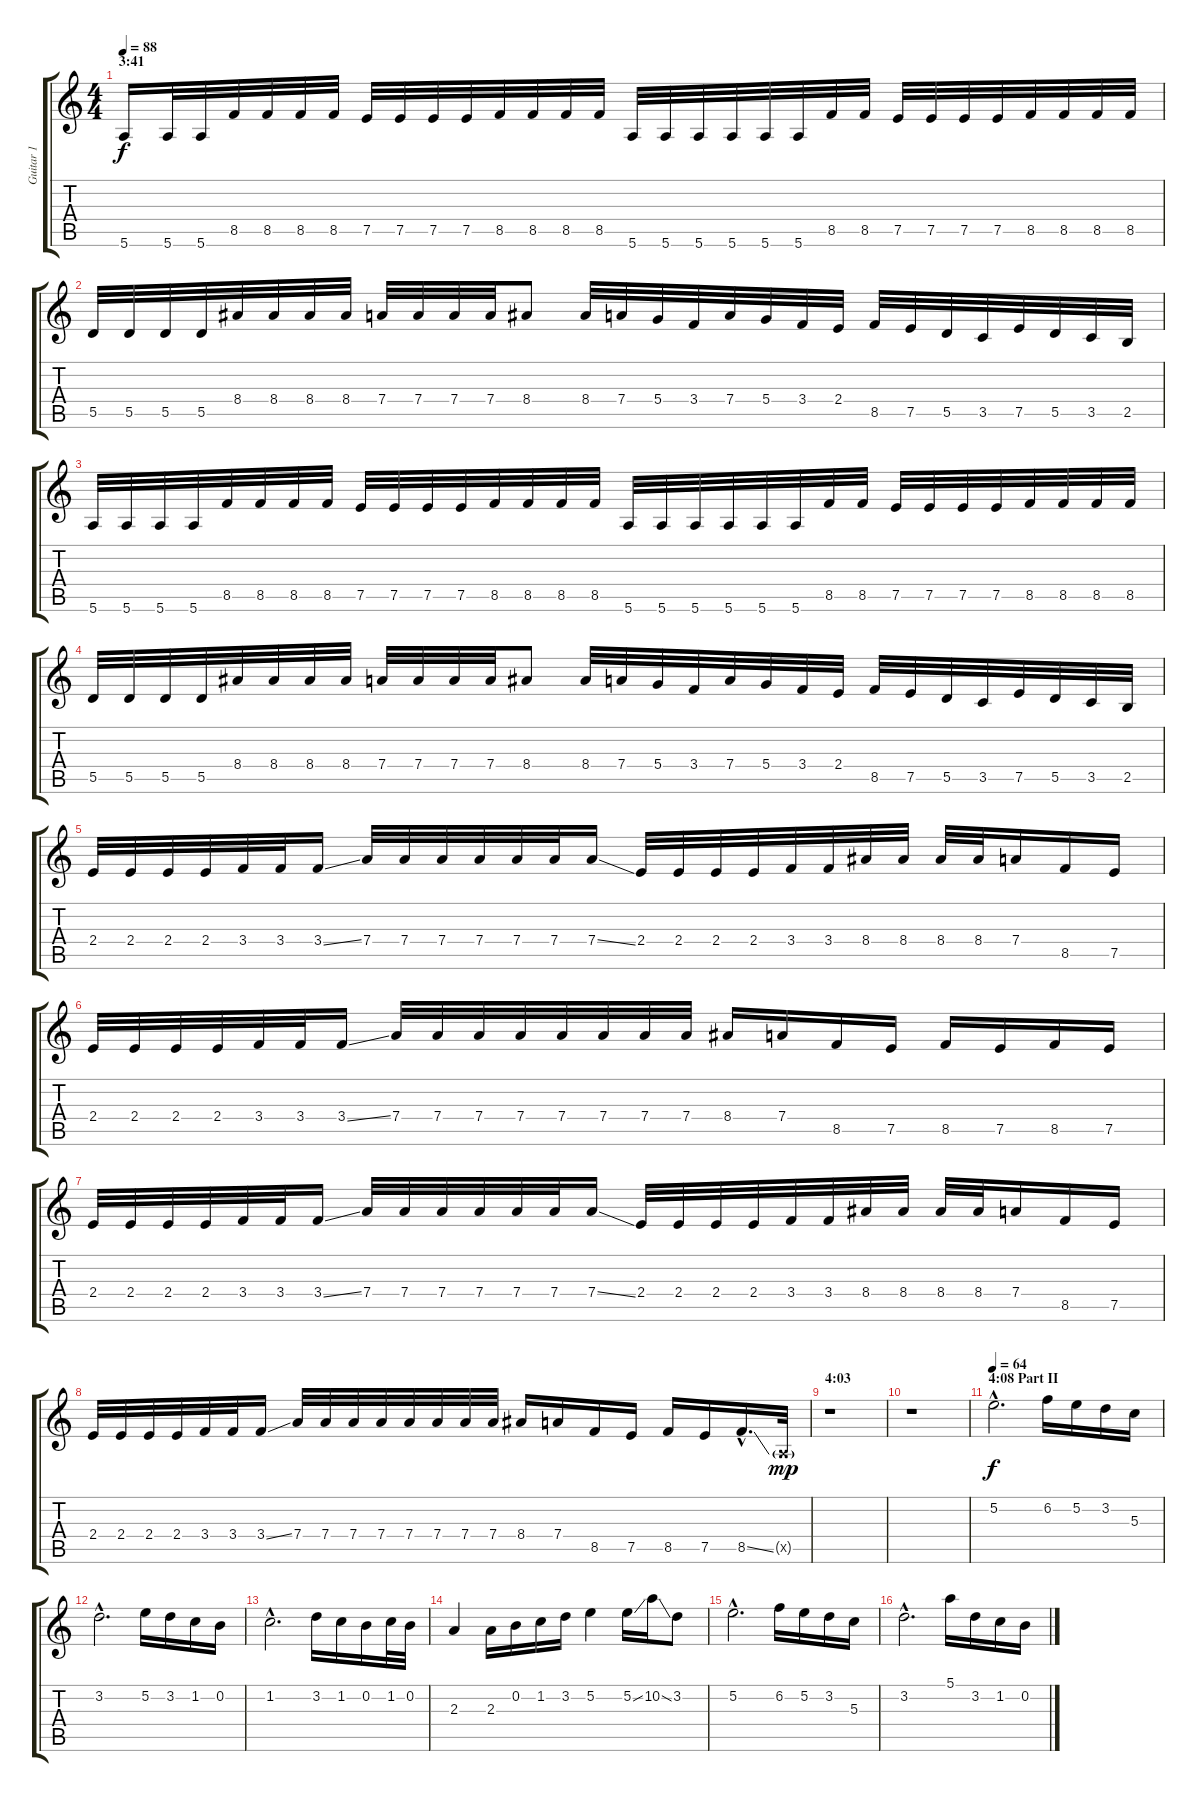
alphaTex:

\track ("Guitar 1" "Guitar 1") {instrument distortionguitar}
\staff {score tabs}
\tuning (E4 B3 G3 D3 A2 E2) {hide}
\ts (4 4)
\section ("" "3:41")
\tempo 88
\clef g2
\ks c
5.6.16{dy f} 5.6.32 5.6.32 8.5.32 8.5.32 8.5.32 8.5.32 7.5.32 7.5.32 7.5.32 7.5.32 8.5.32 8.5.32 8.5.32 8.5.32 5.6.32 5.6.32 5.6.32 5.6.32 5.6.32 5.6.32 8.5.32 8.5.32 7.5.32 7.5.32 7.5.32 7.5.32 8.5.32 8.5.32 8.5.32 8.5.32 |
5.5.32 5.5.32 5.5.32 5.5.32 8.4.32 8.4.32 8.4.32 8.4.32 7.4.32 7.4.32 7.4.32 7.4.32 8.4.8 8.4.32 7.4.32 5.4.32 3.4.32 7.4.32 5.4.32 3.4.32 2.4.32 8.5.32 7.5.32 5.5.32 3.5.32 7.5.32 5.5.32 3.5.32 2.5.32 |
5.6.32 5.6.32 5.6.32 5.6.32 8.5.32 8.5.32 8.5.32 8.5.32 7.5.32 7.5.32 7.5.32 7.5.32 8.5.32 8.5.32 8.5.32 8.5.32 5.6.32 5.6.32 5.6.32 5.6.32 5.6.32 5.6.32 8.5.32 8.5.32 7.5.32 7.5.32 7.5.32 7.5.32 8.5.32 8.5.32 8.5.32 8.5.32 |
5.5.32 5.5.32 5.5.32 5.5.32 8.4.32 8.4.32 8.4.32 8.4.32 7.4.32 7.4.32 7.4.32 7.4.32 8.4.8 8.4.32 7.4.32 5.4.32 3.4.32 7.4.32 5.4.32 3.4.32 2.4.32 8.5.32 7.5.32 5.5.32 3.5.32 7.5.32 5.5.32 3.5.32 2.5.32 |
2.4.32 2.4.32 2.4.32 2.4.32 3.4.32 3.4.32 3.4{ss}.16 7.4.32 7.4.32 7.4.32 7.4.32 7.4.32 7.4.32 7.4{ss}.16 2.4.32 2.4.32 2.4.32 2.4.32 3.4.32 3.4.32 8.4.32 8.4.32 8.4.32 8.4.32 7.4.16 8.5.16 7.5.16 |
2.4.32 2.4.32 2.4.32 2.4.32 3.4.32 3.4.32 3.4{ss}.16 7.4.32 7.4.32 7.4.32 7.4.32 7.4.32 7.4.32 7.4.32 7.4.32 8.4.16 7.4.16 8.5.16 7.5.16 8.5.16 7.5.16 8.5.16 7.5.16 |
2.4.32 2.4.32 2.4.32 2.4.32 3.4.32 3.4.32 3.4{ss}.16 7.4.32 7.4.32 7.4.32 7.4.32 7.4.32 7.4.32 7.4{ss}.16 2.4.32 2.4.32 2.4.32 2.4.32 3.4.32 3.4.32 8.4.32 8.4.32 8.4.32 8.4.32 7.4.16 8.5.16 7.5.16 |
2.4.32 2.4.32 2.4.32 2.4.32 3.4.32 3.4.32 3.4{ss}.16 7.4.32 7.4.32 7.4.32 7.4.32 7.4.32 7.4.32 7.4.32 7.4.32 8.4.16 7.4.16 8.5.16 7.5.16 8.5.16 7.5.16 8.5{ss hac}.16{d} 0.5{g x}.32{dy mp} |
\section ("" "4:03")
r.1 |
r.1 |
\section ("" "4:08 Part II")
\tempo 64
5.2{hac}.2{d dy f balance 10 instrument overdrivenguitar} 6.2.16 5.2.16 3.2.16 5.3.16 |
3.2{hac}.2{d} 5.2.16 3.2.16 1.2.16 0.2.16 |
1.2{hac}.2{d} 3.2.16 1.2.16 0.2.16 1.2.32 0.2.32 |
2.3.4 2.3.16 0.2.16 1.2.16 3.2.16 5.2.4 5.2{ss}.16 10.2{ss}.16 3.2.8 |
5.2{hac}.2{d balance 10 instrument overdrivenguitar} 6.2.16 5.2.16 3.2.16 5.3.16 |
3.2{hac}.2{d} 5.1.16 3.2.16 1.2.16 0.2.16
